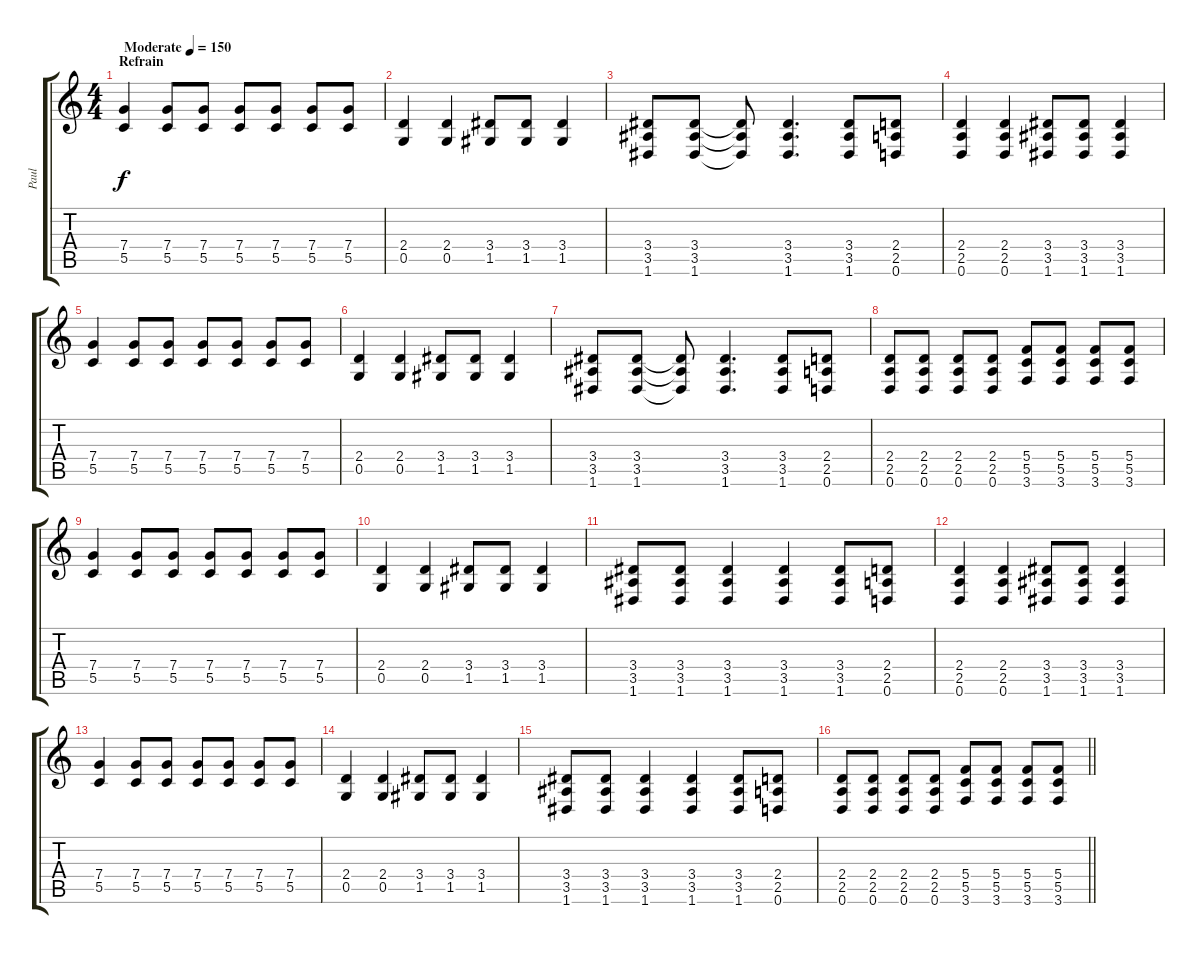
\track ("Paul" "Paul") {instrument distortionguitar}
\staff {score tabs}
\tuning (D4 A3 F3 C3 G2 D2) {hide}
\ts (4 4)
\section ("" "Refrain")
\tempo (150 "Moderate")
\clef g2
\ks c
(7.4 5.5).4{dy f instrument distortionguitar} (7.4 5.5).8 (7.4 5.5).8 (7.4 5.5).8 (7.4 5.5).8 (7.4 5.5).8 (7.4 5.5).8 |
(2.4 0.5).4 (2.4 0.5).4 (3.4 1.5).8 (3.4 1.5).8 (3.4 1.5).4 |
(3.4 3.5 1.6).8 (3.4 3.5 1.6).8 (3.4{t} 3.5{t} 1.6{t}).8 (3.4 3.5 1.6).4{d} (3.4 3.5 1.6).8 (2.4 2.5 0.6).8 |
(2.4 2.5 0.6).4 (2.4 2.5 0.6).4 (3.4 3.5 1.6).8 (3.4 3.5 1.6).8 (3.4 3.5 1.6).4 |
(7.4 5.5).4 (7.4 5.5).8 (7.4 5.5).8 (7.4 5.5).8 (7.4 5.5).8 (7.4 5.5).8 (7.4 5.5).8 |
(2.4 0.5).4 (2.4 0.5).4 (3.4 1.5).8 (3.4 1.5).8 (3.4 1.5).4 |
(3.4 3.5 1.6).8 (3.4 3.5 1.6).8 (3.4{t} 3.5{t} 1.6{t}).8 (3.4 3.5 1.6).4{d} (3.4 3.5 1.6).8 (2.4 2.5 0.6).8 |
(2.4 2.5 0.6).8 (2.4 2.5 0.6).8 (2.4 2.5 0.6).8 (2.4 2.5 0.6).8 (5.4 5.5 3.6).8 (5.4 5.5 3.6).8 (5.4 5.5 3.6).8 (5.4 5.5 3.6).8 |
(7.4 5.5).4 (7.4 5.5).8 (7.4 5.5).8 (7.4 5.5).8 (7.4 5.5).8 (7.4 5.5).8 (7.4 5.5).8 |
(2.4 0.5).4 (2.4 0.5).4 (3.4 1.5).8 (3.4 1.5).8 (3.4 1.5).4 |
(3.4 3.5 1.6).8 (3.4 3.5 1.6).8 (3.4 3.5 1.6).4 (3.4 3.5 1.6).4 (3.4 3.5 1.6).8 (2.4 2.5 0.6).8 |
(2.4 2.5 0.6).4 (2.4 2.5 0.6).4 (3.4 3.5 1.6).8 (3.4 3.5 1.6).8 (3.4 3.5 1.6).4 |
(7.4 5.5).4 (7.4 5.5).8 (7.4 5.5).8 (7.4 5.5).8 (7.4 5.5).8 (7.4 5.5).8 (7.4 5.5).8 |
(2.4 0.5).4 (2.4 0.5).4 (3.4 1.5).8 (3.4 1.5).8 (3.4 1.5).4 |
(3.4 3.5 1.6).8 (3.4 3.5 1.6).8 (3.4 3.5 1.6).4 (3.4 3.5 1.6).4 (3.4 3.5 1.6).8 (2.4 2.5 0.6).8 |
\barLineRight lightlight
(2.4 2.5 0.6).8 (2.4 2.5 0.6).8 (2.4 2.5 0.6).8 (2.4 2.5 0.6).8 (5.4 5.5 3.6).8 (5.4 5.5 3.6).8 (5.4 5.5 3.6).8 (5.4 5.5 3.6).8
